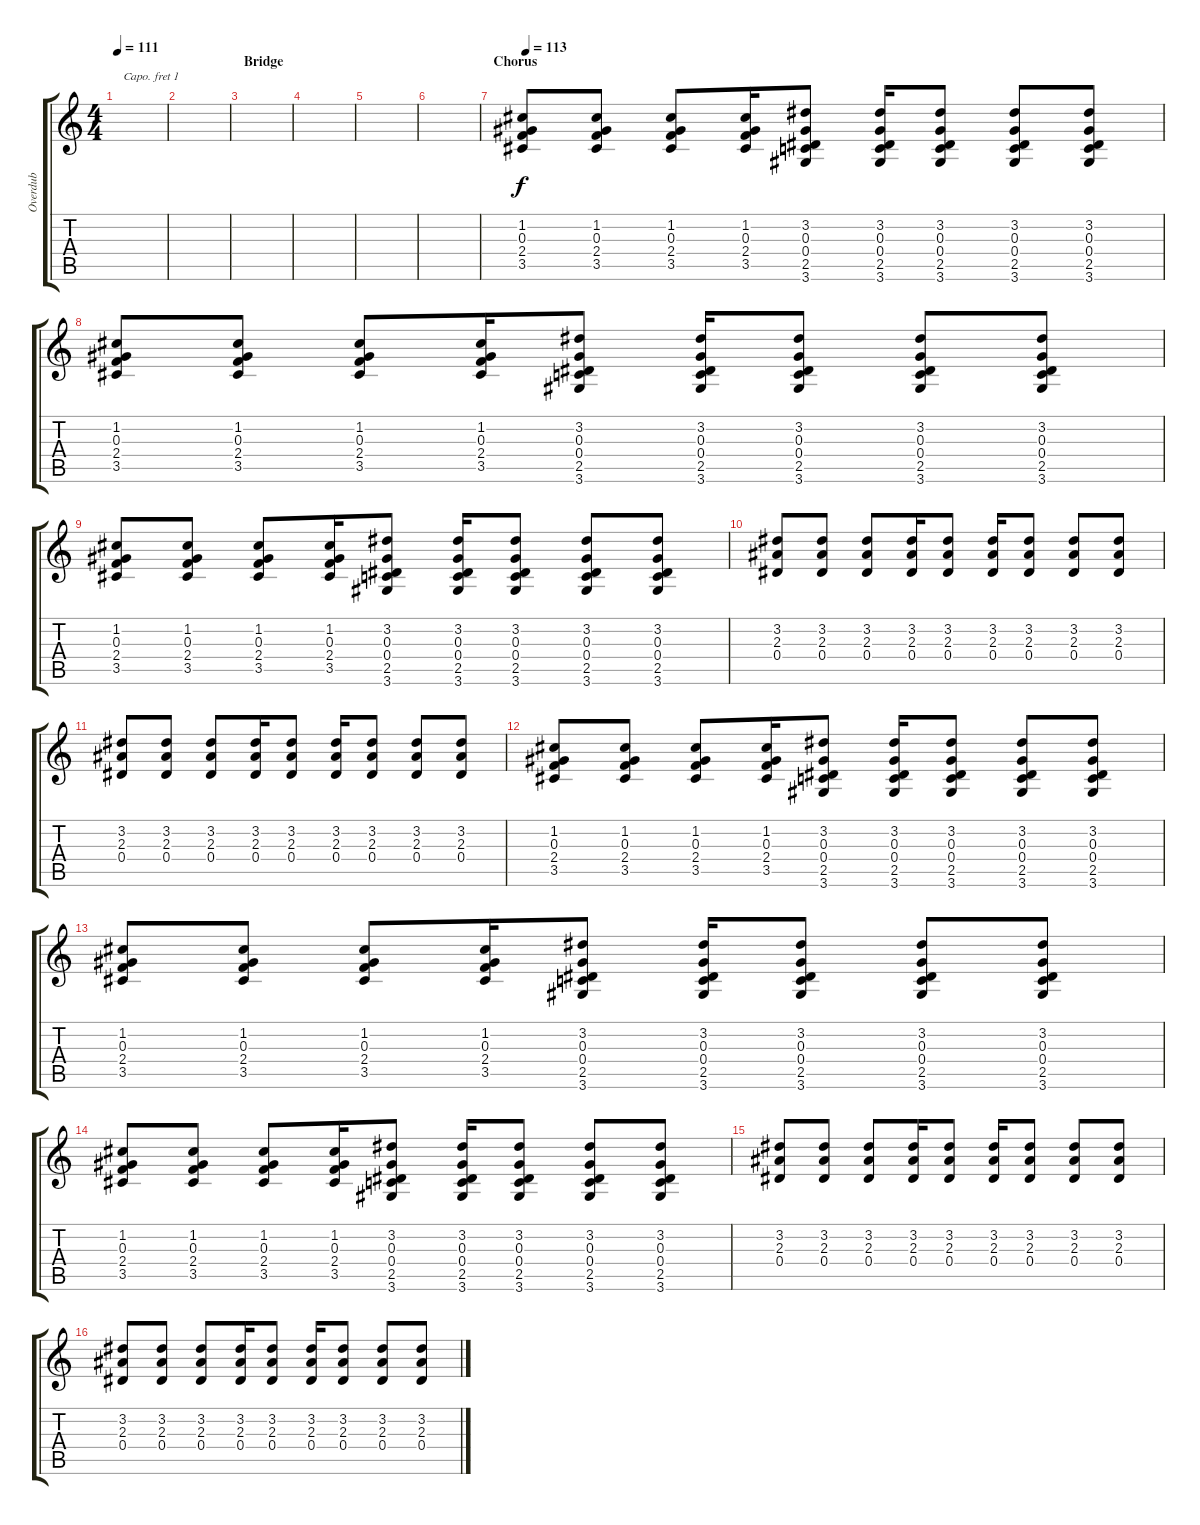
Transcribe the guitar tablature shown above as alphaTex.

\track ("Overdub" "Overdub") {instrument acousticguitarnylon}
\staff {score tabs}
\capo 1
\tuning (E4 B3 G3 D3 A2 E2) {hide}
\ts (4 4)
\tempo 111
\clef g2
\ks c
|
|
\section ("" "Bridge")
|
|
|
|
\section ("" "Chorus")
\tempo 113
(1.2 0.3 2.4 3.5).8 (1.2 0.3 2.4 3.5).8 (1.2 0.3 2.4 3.5).8 (1.2 0.3 2.4 3.5).16 (3.2 0.3 0.4 2.5 3.6).8 (3.2 0.3 0.4 2.5 3.6).16 (3.2 0.3 0.4 2.5 3.6).8 (3.2 0.3 0.4 2.5 3.6).8 (3.2 0.3 0.4 2.5 3.6).8 |
(1.2 0.3 2.4 3.5).8 (1.2 0.3 2.4 3.5).8 (1.2 0.3 2.4 3.5).8 (1.2 0.3 2.4 3.5).16 (3.2 0.3 0.4 2.5 3.6).8 (3.2 0.3 0.4 2.5 3.6).16 (3.2 0.3 0.4 2.5 3.6).8 (3.2 0.3 0.4 2.5 3.6).8 (3.2 0.3 0.4 2.5 3.6).8 |
(1.2 0.3 2.4 3.5).8 (1.2 0.3 2.4 3.5).8 (1.2 0.3 2.4 3.5).8 (1.2 0.3 2.4 3.5).16 (3.2 0.3 0.4 2.5 3.6).8 (3.2 0.3 0.4 2.5 3.6).16 (3.2 0.3 0.4 2.5 3.6).8 (3.2 0.3 0.4 2.5 3.6).8 (3.2 0.3 0.4 2.5 3.6).8 |
(3.2 2.3 0.4).8 (3.2 2.3 0.4).8 (3.2 2.3 0.4).8 (3.2 2.3 0.4).16 (3.2 2.3 0.4).8 (3.2 2.3 0.4).16 (3.2 2.3 0.4).8 (3.2 2.3 0.4).8 (3.2 2.3 0.4).8 |
(3.2 2.3 0.4).8 (3.2 2.3 0.4).8 (3.2 2.3 0.4).8 (3.2 2.3 0.4).16 (3.2 2.3 0.4).8 (3.2 2.3 0.4).16 (3.2 2.3 0.4).8 (3.2 2.3 0.4).8 (3.2 2.3 0.4).8 |
(1.2 0.3 2.4 3.5).8 (1.2 0.3 2.4 3.5).8 (1.2 0.3 2.4 3.5).8 (1.2 0.3 2.4 3.5).16 (3.2 0.3 0.4 2.5 3.6).8 (3.2 0.3 0.4 2.5 3.6).16 (3.2 0.3 0.4 2.5 3.6).8 (3.2 0.3 0.4 2.5 3.6).8 (3.2 0.3 0.4 2.5 3.6).8 |
(1.2 0.3 2.4 3.5).8 (1.2 0.3 2.4 3.5).8 (1.2 0.3 2.4 3.5).8 (1.2 0.3 2.4 3.5).16 (3.2 0.3 0.4 2.5 3.6).8 (3.2 0.3 0.4 2.5 3.6).16 (3.2 0.3 0.4 2.5 3.6).8 (3.2 0.3 0.4 2.5 3.6).8 (3.2 0.3 0.4 2.5 3.6).8 |
(1.2 0.3 2.4 3.5).8 (1.2 0.3 2.4 3.5).8 (1.2 0.3 2.4 3.5).8 (1.2 0.3 2.4 3.5).16 (3.2 0.3 0.4 2.5 3.6).8 (3.2 0.3 0.4 2.5 3.6).16 (3.2 0.3 0.4 2.5 3.6).8 (3.2 0.3 0.4 2.5 3.6).8 (3.2 0.3 0.4 2.5 3.6).8 |
(3.2 2.3 0.4).8 (3.2 2.3 0.4).8 (3.2 2.3 0.4).8 (3.2 2.3 0.4).16 (3.2 2.3 0.4).8 (3.2 2.3 0.4).16 (3.2 2.3 0.4).8 (3.2 2.3 0.4).8 (3.2 2.3 0.4).8 |
(3.2 2.3 0.4).8 (3.2 2.3 0.4).8 (3.2 2.3 0.4).8 (3.2 2.3 0.4).16 (3.2 2.3 0.4).8 (3.2 2.3 0.4).16 (3.2 2.3 0.4).8 (3.2 2.3 0.4).8 (3.2 2.3 0.4).8
